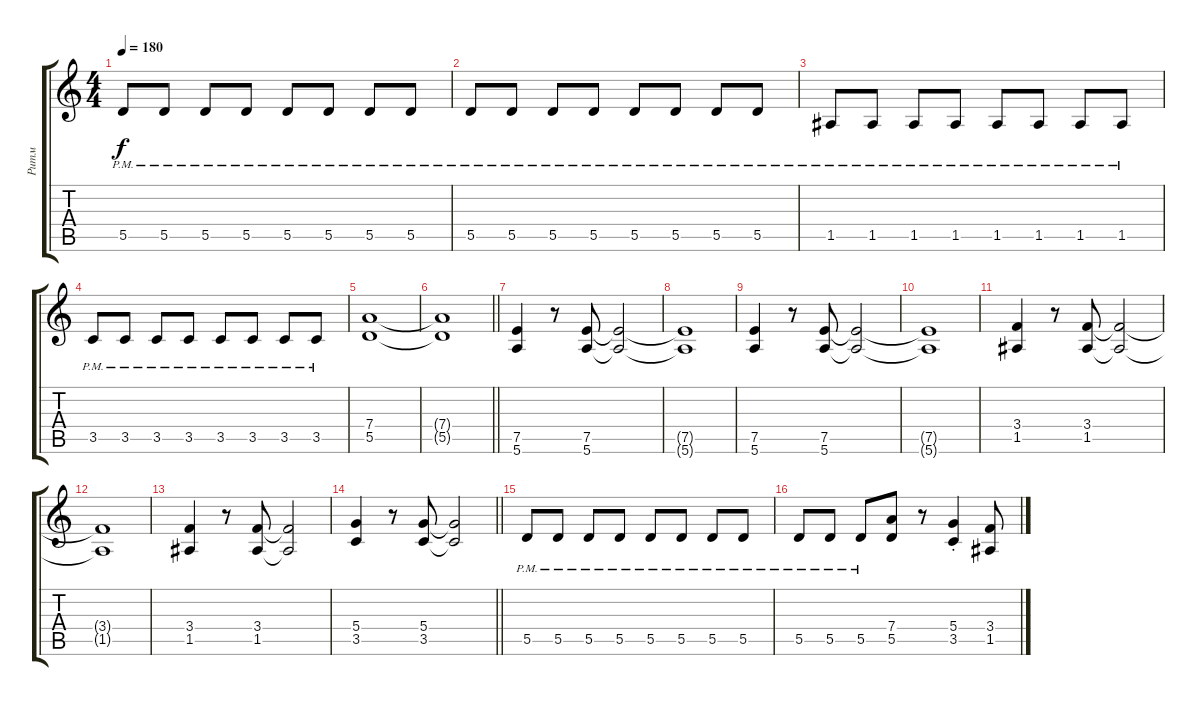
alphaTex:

\track ("Ритм" "Ритм") {instrument overdrivenguitar}
\staff {score tabs}
\tuning (E4 B3 G3 D3 A2 E2) {hide}
\ts (4 4)
\tempo 180
\clef g2
\ks c
5.5{pm}.8{dy f} 5.5{pm}.8 5.5{pm}.8 5.5{pm}.8 5.5{pm}.8 5.5{pm}.8 5.5{pm}.8 5.5{pm}.8 |
5.5{pm}.8 5.5{pm}.8 5.5{pm}.8 5.5{pm}.8 5.5{pm}.8 5.5{pm}.8 5.5{pm}.8 5.5{pm}.8 |
1.5{pm}.8 1.5{pm}.8 1.5{pm}.8 1.5{pm}.8 1.5{pm}.8 1.5{pm}.8 1.5{pm}.8 1.5{pm}.8 |
3.5{pm}.8 3.5{pm}.8 3.5{pm}.8 3.5{pm}.8 3.5{pm}.8 3.5{pm}.8 3.5{pm}.8 3.5{pm}.8 |
(7.4 5.5).1{instrument distortionguitar} |
\barLineRight lightlight
(7.4{t} 5.5{t}).1 |
(7.5 5.6).4 r.8 (7.5 5.6).8 (7.5{t} 5.6{t}).2 |
(7.5{t} 5.6{t}).1 |
(7.5 5.6).4 r.8 (7.5 5.6).8 (7.5{t} 5.6{t}).2 |
(7.5{t} 5.6{t}).1 |
(3.4 1.5).4 r.8 (3.4 1.5).8 (3.4{t} 1.5{t}).2 |
(3.4{t} 1.5{t}).1 |
(3.4 1.5).4 r.8 (3.4 1.5).8 (3.4{t} 1.5{t}).2 |
\barLineRight lightlight
(5.4 3.5).4 r.8 (5.4 3.5).8 (5.4{t} 3.5{t}).2 |
5.5{pm}.8{instrument overdrivenguitar} 5.5{pm}.8 5.5{pm}.8 5.5{pm}.8 5.5{pm}.8 5.5{pm}.8 5.5{pm}.8 5.5{pm}.8 |
5.5{pm}.8 5.5{pm}.8 5.5{pm}.8 (7.4 5.5).8 r.8 (5.4{st} 3.5{st}).4 (3.4 1.5).8
